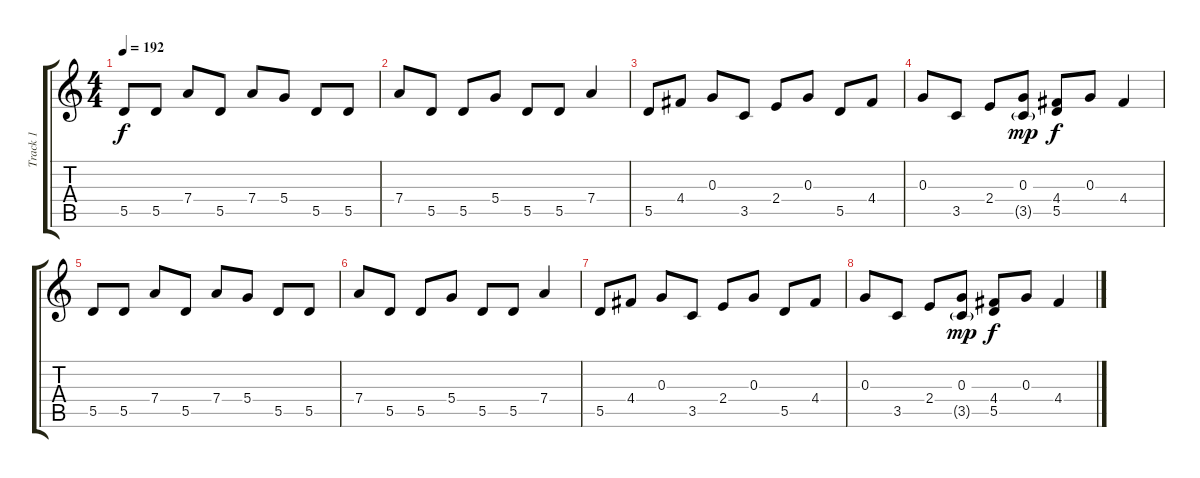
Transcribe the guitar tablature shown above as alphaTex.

\track ("Track 1" "Track 1") {instrument acousticguitarnylon}
\staff {score tabs}
\tuning (E4 B3 G3 D3 A2 E2) {hide}
\ts (4 4)
\tempo 192
\clef g2
\ks c
5.5.8{dy f instrument acousticguitarnylon} 5.5.8 7.4.8 5.5.8 7.4.8 5.4.8 5.5.8 5.5.8 |
7.4.8 5.5.8 5.5.8 5.4.8 5.5.8 5.5.8 7.4.4 |
5.5.8 4.4.8 0.3.8 3.5.8 2.4.8 0.3.8 5.5.8 4.4.8 |
0.3.8 3.5.8 2.4.8 (0.3 3.5{g}).8{dy mp} (4.4 5.5).8{dy f} 0.3.8 4.4.4 |
5.5.8 5.5.8 7.4.8 5.5.8 7.4.8 5.4.8 5.5.8 5.5.8 |
7.4.8 5.5.8 5.5.8 5.4.8 5.5.8 5.5.8 7.4.4 |
5.5.8 4.4.8 0.3.8 3.5.8 2.4.8 0.3.8 5.5.8 4.4.8 |
0.3.8 3.5.8 2.4.8 (0.3 3.5{g}).8{dy mp} (4.4 5.5).8{dy f} 0.3.8 4.4.4
